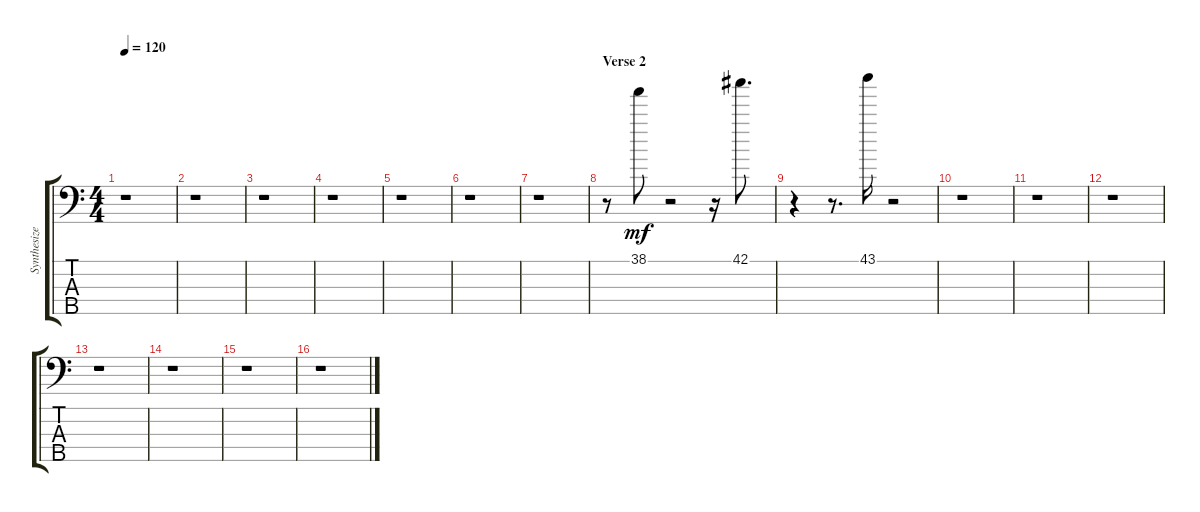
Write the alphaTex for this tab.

\track ("Synthesizer Bass" "Synthesize") {instrument synthbass1}
\staff {score tabs}
\tuning (G2 D2 A1 E1 B0) {hide}
\ts (4 4)
\tempo 120
\clef f4
\ks aminor
r.1{dy mf} |
r.1 |
r.1 |
r.1 |
r.1 |
r.1 |
r.1 |
\section ("" "Verse 2")
r.8 38.1.8 r.2 r.16 42.1.8{d} |
r.4 r.8{d} 43.1.16 r.2 |
r.1 |
r.1 |
r.1 |
r.1 |
r.1 |
r.1 |
r.1
